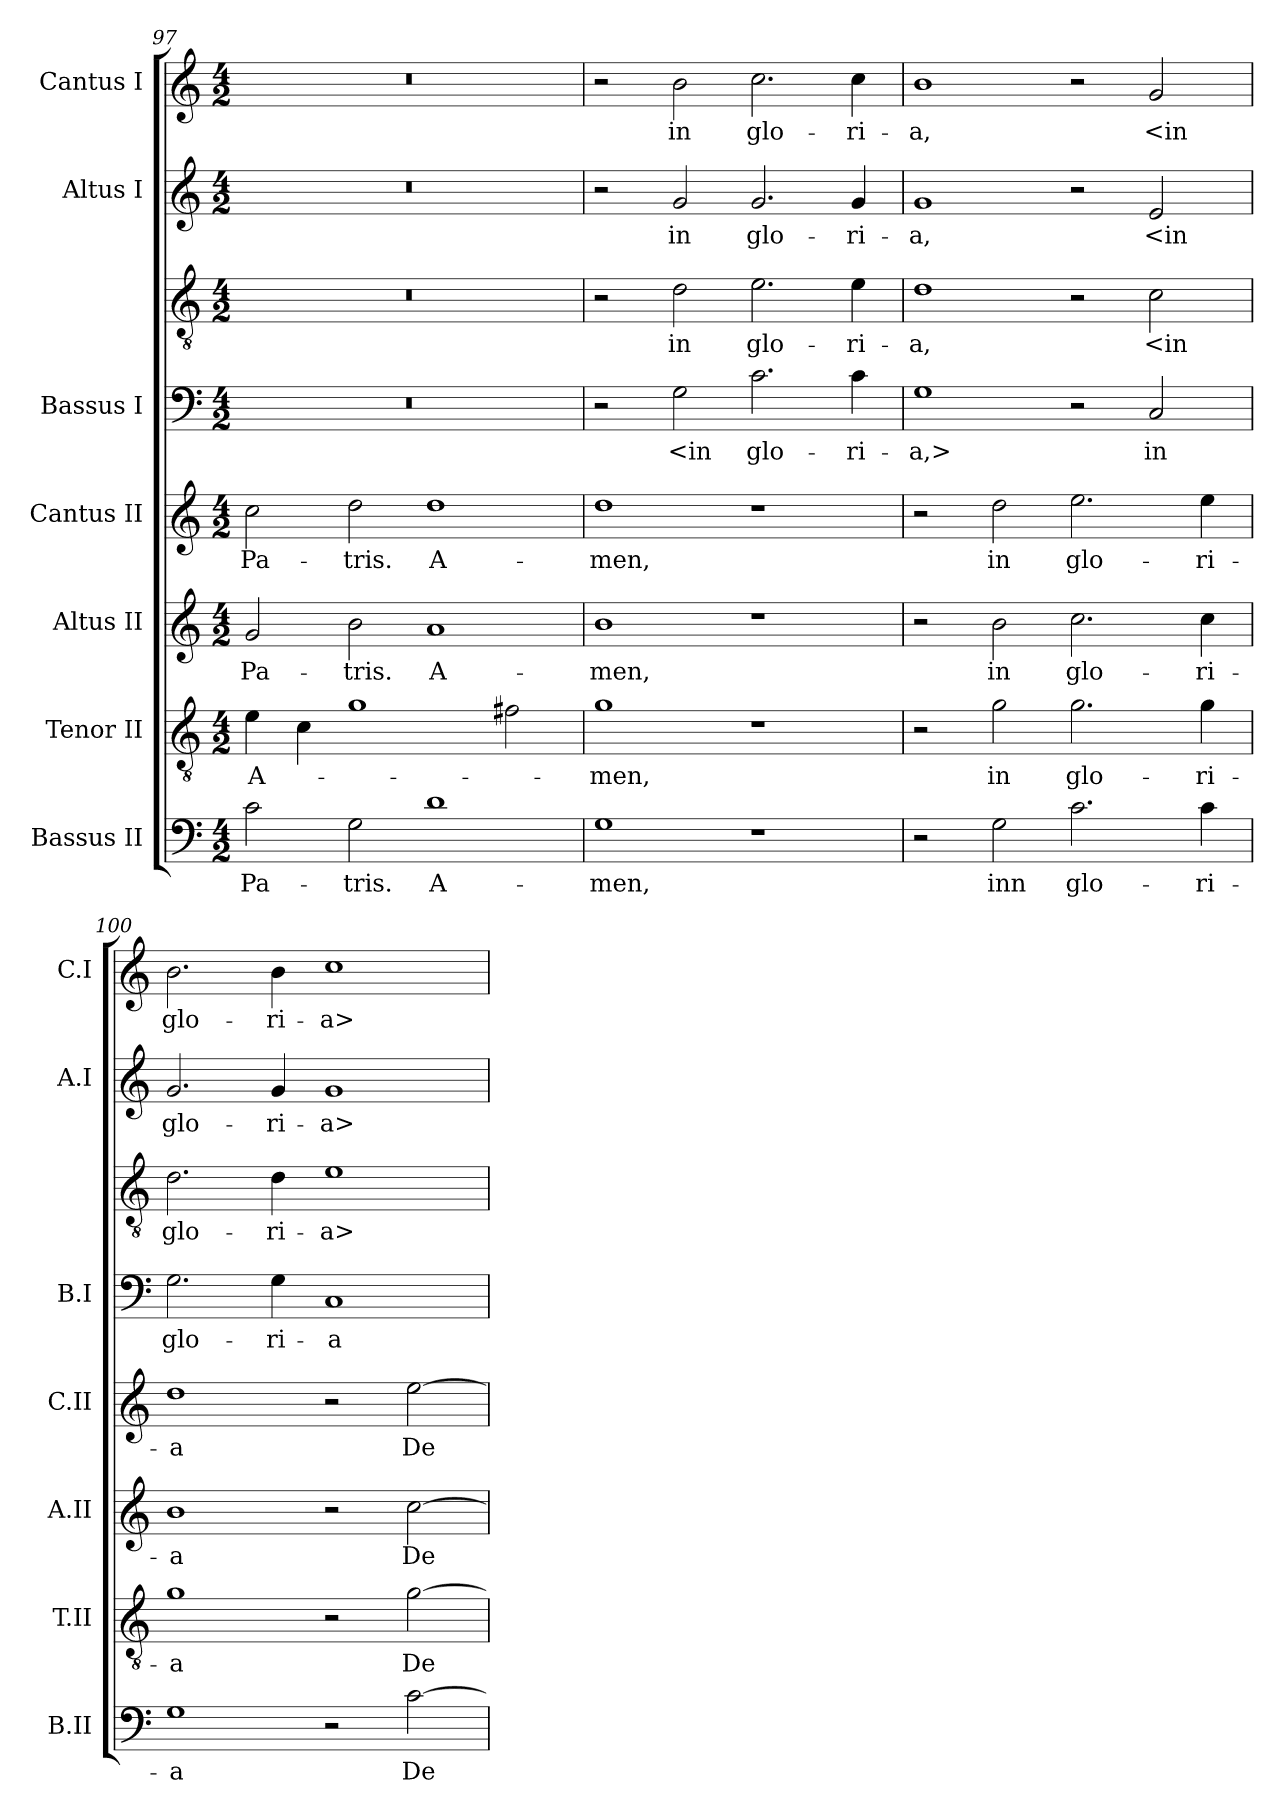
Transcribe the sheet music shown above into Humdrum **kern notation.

**kern	**text	**kern	**text	**kern	**text	**kern	**text	**kern	**text	**kern	**text	**kern	**text	**kern	**text
*part8	*part8	*part7	*part7	*part6	*part6	*part5	*part5	*part4	*part4	*part3	*part3	*part2	*part2	*part1	*part1
*staff8	*staff8	*staff7	*staff7	*staff6	*staff6	*staff5	*staff5	*staff4	*staff4	*staff3	*staff3	*staff2	*staff2	*staff1	*staff1
*I"Bassus II	*	*I"Tenor II	*	*I"Altus II	*	*I"Cantus II	*	*I"Bassus I	*	*	*	*I"Altus I	*	*I"Cantus I	*
*I'B.II	*	*I'T.II	*	*I'A.II	*	*I'C.II	*	*I'B.I	*	*	*	*I'A.I	*	*I'C.I	*
*clefF4	*	*clefGv2	*	*clefG2	*	*clefG2	*	*clefF4	*	*clefGv2	*	*clefG2	*	*clefG2	*
*	*	*ITrd7c12	*	*	*	*	*	*	*	*ITrd7c12	*	*	*	*	*
*k[]	*	*k[]	*	*k[]	*	*k[]	*	*k[]	*	*k[]	*	*k[]	*	*k[]	*
*C:	*	*C:	*	*C:	*	*C:	*	*C:	*	*C:	*	*C:	*	*C:	*
*M4/2	*	*M4/2	*	*M4/2	*	*M4/2	*	*M4/2	*	*M4/2	*	*M4/2	*	*M4/2	*
=97	=97	=97	=97	=97	=97	=97	=97	=97	=97	=97	=97	=97	=97	=97	=97
2c\	Pa-	4E\	A-	2g/	Pa-	2cc\	Pa-	0r	.	0r	.	0r	.	0r	.
.	.	4C\	.	.	.	.	.	.	.	.	.	.	.	.	.
2G\	-tris.	1G\	.	2b\	-tris.	2dd\	-tris.	.	.	.	.	.	.	.	.
1d\	A-	.	.	1a/	A-	1dd\	A-	.	.	.	.	.	.	.	.
.	.	2F#\	.	.	.	.	.	.	.	.	.	.	.	.	.
=98	=98	=98	=98	=98	=98	=98	=98	=98	=98	=98	=98	=98	=98	=98	=98
1G\	-men,	1G\	-men,	1b\	-men,	1dd\	-men,	2r	.	2r	.	2r	.	2r	.
.	.	.	.	.	.	.	.	2G\	<in	2D\	in	2g/	in	2b\	in
1r	.	1r	.	1r	.	1r	.	2.c\	glo-	2.E\	glo-	2.g/	glo-	2.cc\	glo-
.	.	.	.	.	.	.	.	4c\	-ri-	4E\	-ri-	4g/	-ri-	4cc\	-ri-
=99	=99	=99	=99	=99	=99	=99	=99	=99	=99	=99	=99	=99	=99	=99	=99
2r	.	2r	.	2r	.	2r	.	1G\	-a,>	1D\	-a,	1g/	-a,	1b\	-a,
2G\	inn	2G\	in	2b\	in	2dd\	in	.	.	.	.	.	.	.	.
2.c\	glo-	2.G\	glo-	2.cc\	glo-	2.ee\	glo-	2r	.	2r	.	2r	.	2r	.
.	.	.	.	.	.	.	.	2C/	in	2C\	<in	2e/	<in	2g/	<in
4c\	-ri-	4G\	-ri-	4cc\	-ri-	4ee\	-ri-	.	.	.	.	.	.	.	.
=100	=100	=100	=100	=100	=100	=100	=100	=100	=100	=100	=100	=100	=100	=100	=100
1G\	-a	1G\	-a	1b\	-a	1dd\	-a	2.G\	glo-	2.D\	glo-	2.g/	glo-	2.b\	glo-
.	.	.	.	.	.	.	.	4G\	-ri-	4D\	-ri-	4g/	-ri-	4b\	-ri-
2r	.	2r	.	2r	.	2r	.	1C/	-a	1E\	-a>	1g/	-a>	1cc\	-a>
[2c\	De-	[2G\	De-	[2cc\	De-	[2ee\	De-	.	.	.	.	.	.	.	.
=	=	=	=	=	=	=	=	=	=	=	=	=	=	=	=
*-	*-	*-	*-	*-	*-	*-	*-	*-	*-	*-	*-	*-	*-	*-	*-
